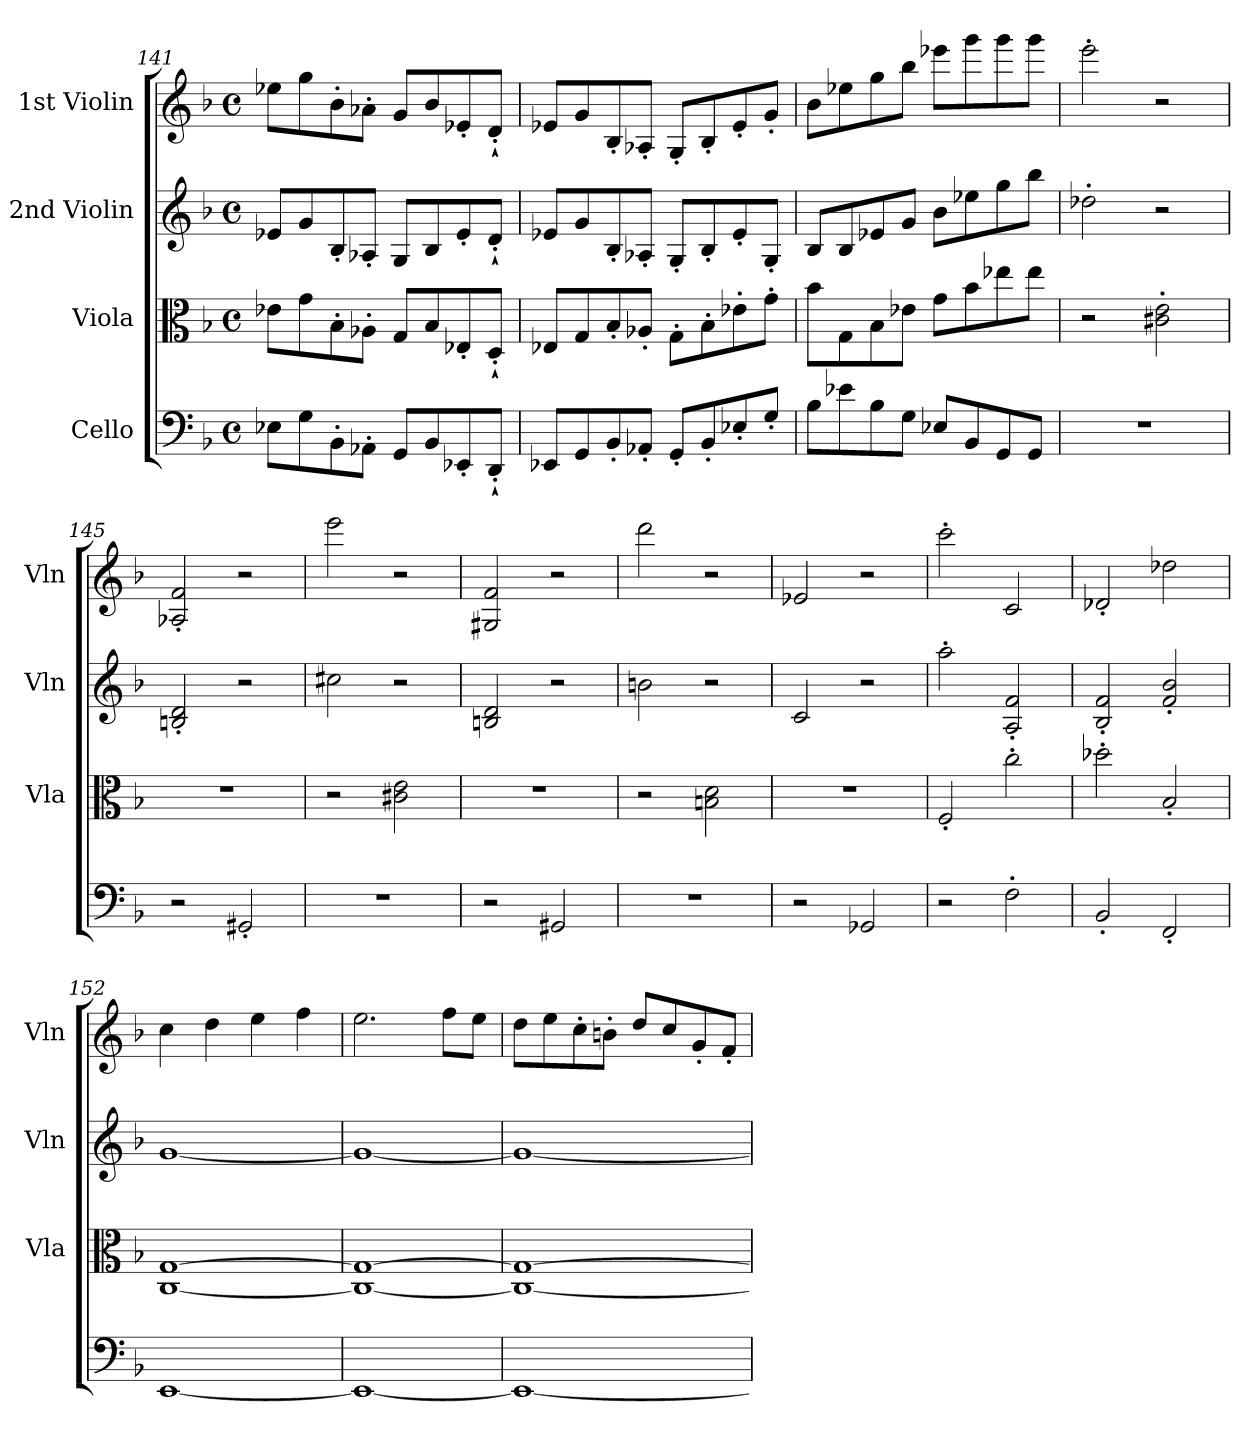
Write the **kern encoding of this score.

**kern	**kern	**kern	**kern
*part4	*part3	*part2	*part1
*staff4	*staff3	*staff2	*staff1
*I"Cello	*I"Viola	*I"2nd Violin	*I"1st Violin
*	*I'Vla	*I'Vln	*I'Vln
*clefF4	*clefC3	*clefG2	*clefG2
*k[b-]	*k[b-]	*k[b-]	*k[b-]
*M4/4	*M4/4	*M4/4	*M4/4
*met(c)	*met(c)	*met(c)	*met(c)
=141	=141	=141	=141
8E-X\L	8e-X\L	8e-X/L	8ee-X\L
8G\	8g\	8g/	8gg\
8BB-'\	8B-'\	8B-'/	8b-'\
8AA-X'\J	8A-X'\J	8A-X'/J	8a-X'\J
8GG/L	8G/L	8G/L	8g/L
8BB-/	8B-/	8B-/	8b-/
8EE-X'/	8E-X'/	8e-'/	8e-X'/
8DD'''/J	8D'''/J	8d'''/J	8d'''/J
!!LO:LB:g=z
=142	=142	=142	=142
8EE-X/L	8E-X/L	8e-X/L	8e-X/L
8GG/	8G/	8g/	8g/
8BB-'/	8B-'/	8B-'/	8B-'/
8AA-X'/J	8A-X'/J	8A-X'/J	8A-X'/J
8GG'/L	8G'\L	8G'/L	8G'/L
8BB-'/	8B-'\	8B-'/	8B-'/
8E-X'/	8e-X'\	8e-'/	8e-'/
8G'/J	8g'\J	8G'/J	8g'/J
=143	=143	=143	=143
8B-\L	8b-\L	8B-/L	8b-\L
8e-X\	8G\	8B-/	8ee-X\
8B-\	8B-\	8e-X/	8gg\
8G\J	8e-X\J	8g/J	8bb-\J
8E-X/L	8g\L	8b-\L	8eee-X\L
8BB-/	8b-\	8ee-X\	8ggg\
8GG/	8ee-X\	8gg\	8ggg\
8GG/J	8ee-\J	8bb-\J	8ggg\J
=144	=144	=144	=144
1r	2r	2dd-X'\	2eee'\
.	2c#X\' 2e\'	2r	2r
=145	=145	=145	=145
2r	1r	2Bn/' 2d/'	2A-X/' 2f/'
2GG#X'/	.	2r	2r
!!LO:PB:g=z
=146	=146	=146	=146
1r	2r	2cc#X\	2eee\
.	2c#X\ 2e\	2r	2r
=147	=147	=147	=147
2r	1r	2Bn/ 2d/	2G#X/ 2f/
2GG#X/	.	2r	2r
=148	=148	=148	=148
1r	2r	2bn\	2ddd\
.	2Bn\ 2d\	2r	2r
=149	=149	=149	=149
2r	1r	2c/	2e-X/
2GG-X/	.	2r	2r
=150	=150	=150	=150
2r	2F'/	2aa'\	2ccc'\
2F'\	2cc'\	2A/' 2f/'	2c/
=151	=151	=151	=151
2BB-'/	2dd-X'\	2B-/' 2f/'	2d-X'/
2FF'/	2B-'/	2f/' 2b-/'	2dd-X\
=152	=152	=152	=152
[1EE	[1C [1G	[1g	4cc\
.	.	.	4dd\
.	.	.	4ee\
.	.	.	4ff\
=153	=153	=153	=153
1EE_	1C_ 1G_	1g_	2.ee\
.	.	.	8ff\L
.	.	.	8ee\J
=154	=154	=154	=154
1EE_	1C_ 1G_	1g_	8dd\L
.	.	.	8ee\
.	.	.	8cc'\
.	.	.	8bn'\J
.	.	.	8dd/L
.	.	.	8cc/
.	.	.	8g'/
.	.	.	8f'/J
=	=	=	=
*-	*-	*-	*-
